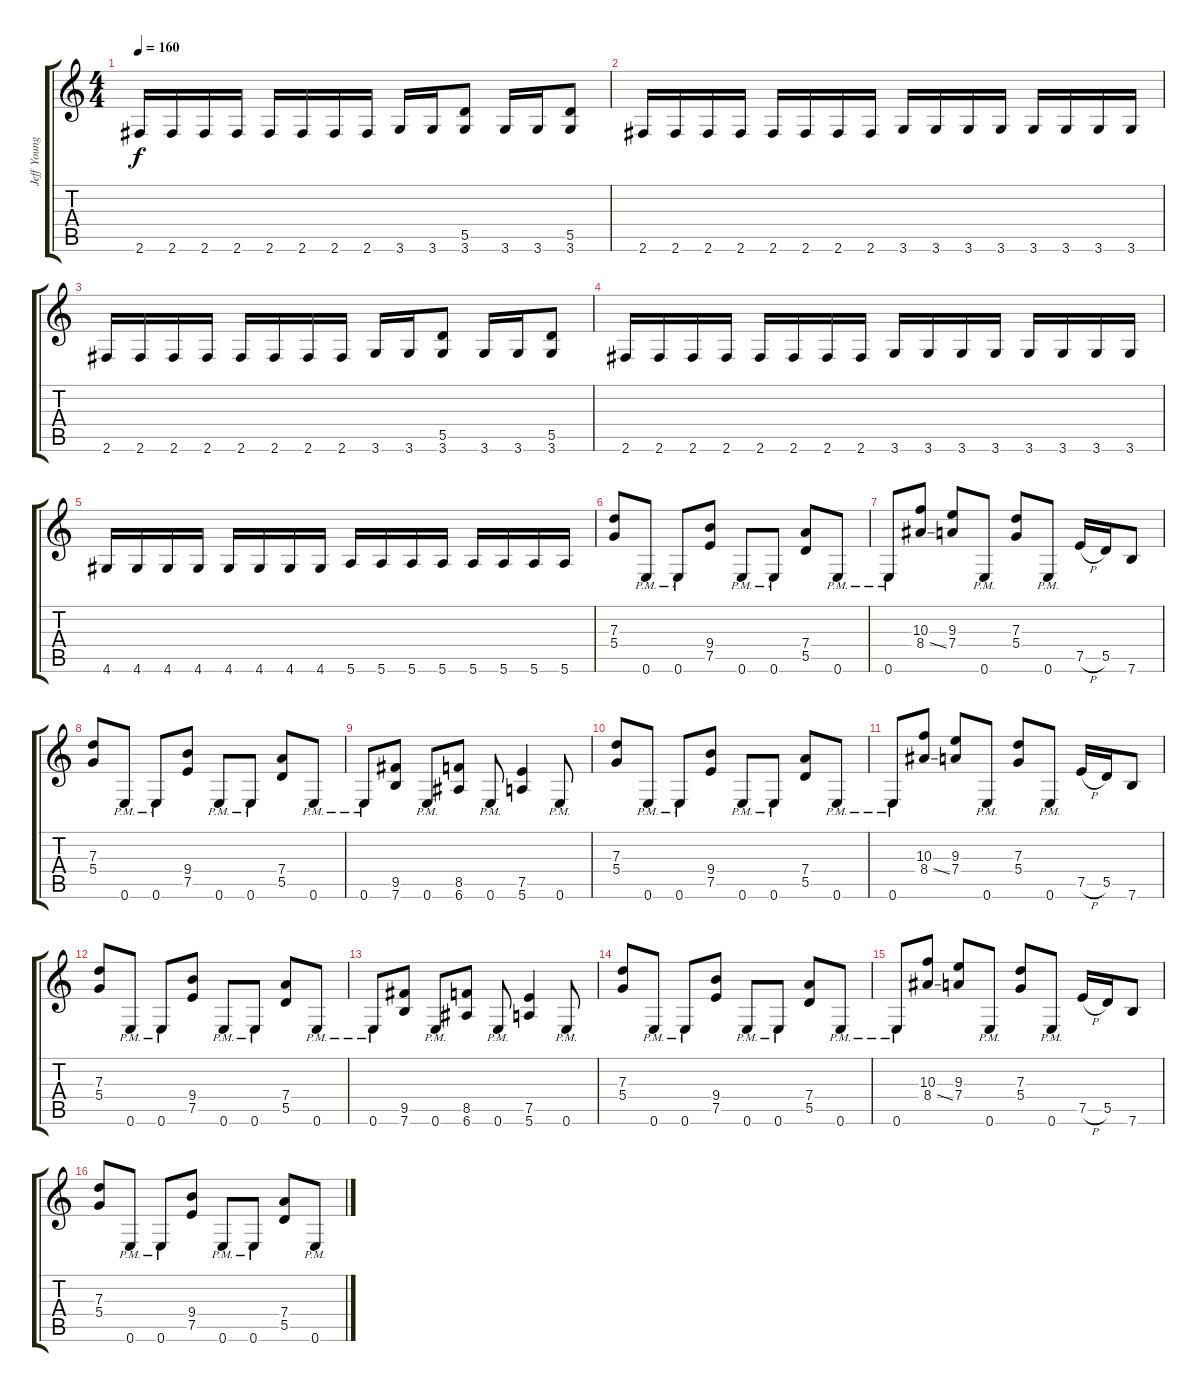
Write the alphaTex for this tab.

\track ("Jeff Young" "Jeff Young") {instrument distortionguitar}
\staff {score tabs}
\tuning (E4 B3 G3 D3 A2 E2) {hide}
\ts (4 4)
\tempo 160
\clef g2
\ks c
2.6.16{dy f} 2.6.16 2.6.16 2.6.16 2.6.16 2.6.16 2.6.16 2.6.16 3.6.16 3.6.16 (5.5 3.6).8 3.6.16 3.6.16 (5.5 3.6).8 |
2.6.16 2.6.16 2.6.16 2.6.16 2.6.16 2.6.16 2.6.16 2.6.16 3.6.16 3.6.16 3.6.16 3.6.16 3.6.16 3.6.16 3.6.16 3.6.16 |
2.6.16 2.6.16 2.6.16 2.6.16 2.6.16 2.6.16 2.6.16 2.6.16 3.6.16 3.6.16 (5.5 3.6).8 3.6.16 3.6.16 (5.5 3.6).8 |
2.6.16 2.6.16 2.6.16 2.6.16 2.6.16 2.6.16 2.6.16 2.6.16 3.6.16 3.6.16 3.6.16 3.6.16 3.6.16 3.6.16 3.6.16 3.6.16 |
4.6.16 4.6.16 4.6.16 4.6.16 4.6.16 4.6.16 4.6.16 4.6.16 5.6.16 5.6.16 5.6.16 5.6.16 5.6.16 5.6.16 5.6.16 5.6.16 |
(7.3 5.4).8 0.6{pm}.8 0.6{pm}.8 (9.4 7.5).8 0.6{pm}.8 0.6{pm}.8 (7.4 5.5).8 0.6{pm}.8 |
0.6{pm}.8 (10.3 8.4{ss}).8 (9.3 7.4).8 0.6{pm}.8 (7.3 5.4).8 0.6{pm}.8 7.5{h}.16 5.5.16 7.6.8 |
(7.3 5.4).8 0.6{pm}.8 0.6{pm}.8 (9.4 7.5).8 0.6{pm}.8 0.6{pm}.8 (7.4 5.5).8 0.6{pm}.8 |
0.6{pm}.8 (9.5 7.6).8 0.6{pm}.8 (8.5 6.6).8 0.6{pm}.8 (7.5 5.6).4 0.6{pm}.8 |
(7.3 5.4).8 0.6{pm}.8 0.6{pm}.8 (9.4 7.5).8 0.6{pm}.8 0.6{pm}.8 (7.4 5.5).8 0.6{pm}.8 |
0.6{pm}.8 (10.3 8.4{ss}).8 (9.3 7.4).8 0.6{pm}.8 (7.3 5.4).8 0.6{pm}.8 7.5{h}.16 5.5.16 7.6.8 |
(7.3 5.4).8 0.6{pm}.8 0.6{pm}.8 (9.4 7.5).8 0.6{pm}.8 0.6{pm}.8 (7.4 5.5).8 0.6{pm}.8 |
0.6{pm}.8 (9.5 7.6).8 0.6{pm}.8 (8.5 6.6).8 0.6{pm}.8 (7.5 5.6).4 0.6{pm}.8 |
(7.3 5.4).8 0.6{pm}.8 0.6{pm}.8 (9.4 7.5).8 0.6{pm}.8 0.6{pm}.8 (7.4 5.5).8 0.6{pm}.8 |
0.6{pm}.8 (10.3 8.4{ss}).8 (9.3 7.4).8 0.6{pm}.8 (7.3 5.4).8 0.6{pm}.8 7.5{h}.16 5.5.16 7.6.8 |
(7.3 5.4).8 0.6{pm}.8 0.6{pm}.8 (9.4 7.5).8 0.6{pm}.8 0.6{pm}.8 (7.4 5.5).8 0.6{pm}.8
